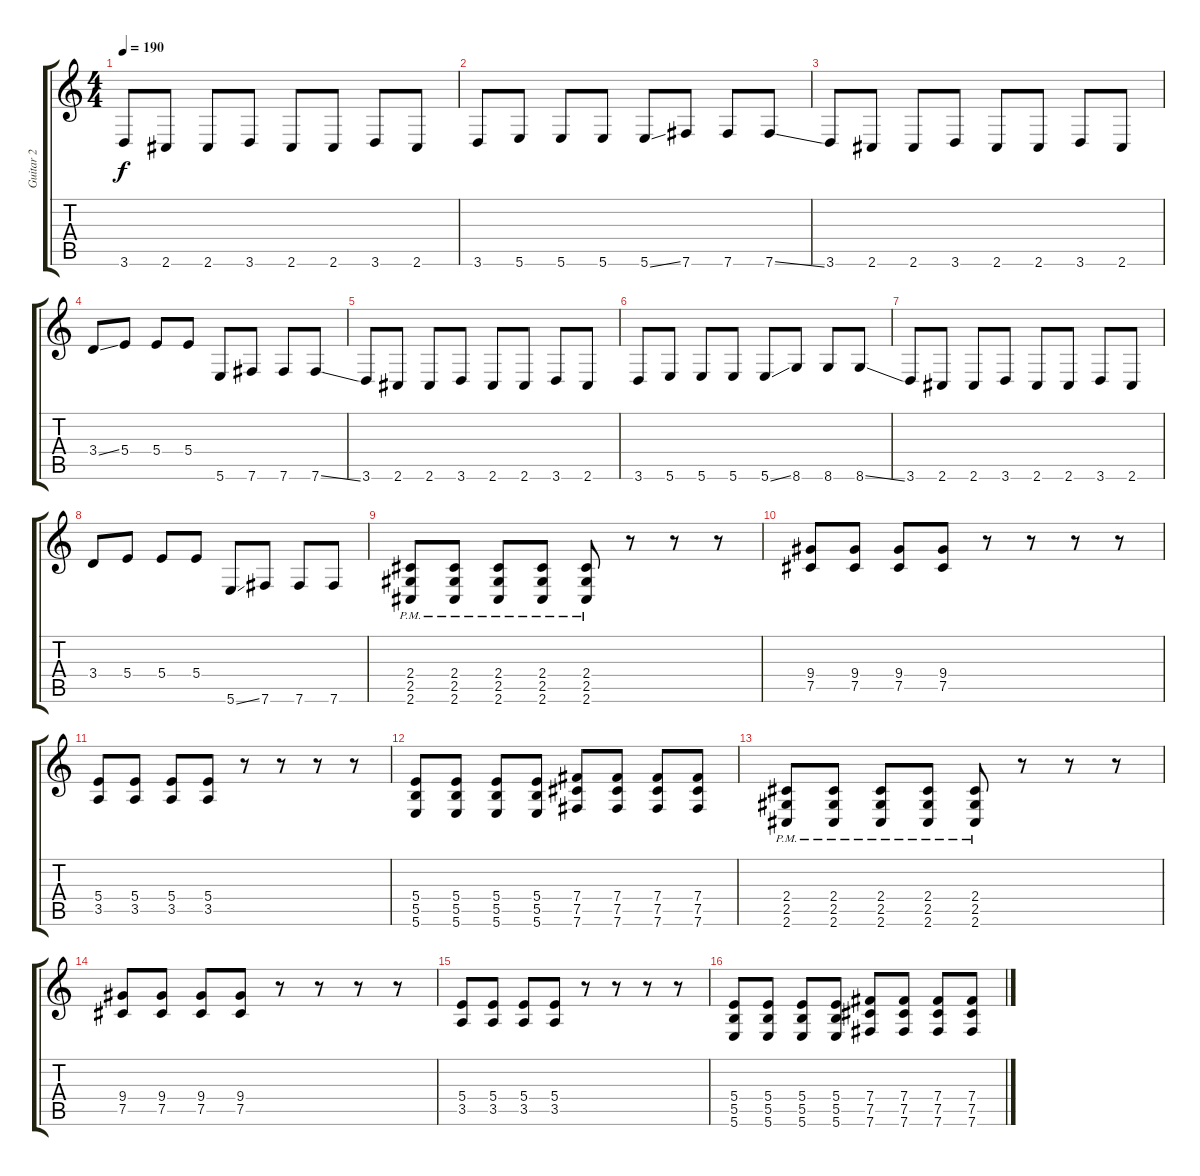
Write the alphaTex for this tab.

\track ("Guitar 2" "Guitar 2") {instrument distortionguitar}
\staff {score tabs}
\tuning (Db4 Ab3 E3 B2 Gb2 B1) {hide}
\ts (4 4)
\tempo 190
\clef g2
\ks c
3.6.8{dy f} 2.6.8 2.6.8 3.6.8 2.6.8 2.6.8 3.6.8 2.6.8 |
3.6.8 5.6.8 5.6.8 5.6.8 5.6{ss}.8 7.6.8 7.6.8 7.6{ss}.8 |
3.6.8 2.6.8 2.6.8 3.6.8 2.6.8 2.6.8 3.6.8 2.6.8 |
3.4{ss}.8 5.4.8 5.4.8 5.4.8 5.6.8 7.6.8 7.6.8 7.6{ss}.8 |
3.6.8 2.6.8 2.6.8 3.6.8 2.6.8 2.6.8 3.6.8 2.6.8 |
3.6.8 5.6.8 5.6.8 5.6.8 5.6{ss}.8 8.6.8 8.6.8 8.6{ss}.8 |
3.6.8 2.6.8 2.6.8 3.6.8 2.6.8 2.6.8 3.6.8 2.6.8 |
3.4.8 5.4.8 5.4.8 5.4.8 5.6{ss}.8 7.6.8 7.6.8 7.6.8 |
(2.4{pm} 2.5{pm} 2.6{pm}).8 (2.4{pm} 2.5{pm} 2.6{pm}).8 (2.4{pm} 2.5{pm} 2.6{pm}).8 (2.4{pm} 2.5{pm} 2.6{pm}).8 (2.4{pm} 2.5{pm} 2.6{pm}).8 r.8 r.8 r.8 |
(9.4 7.5).8 (9.4 7.5).8 (9.4 7.5).8 (9.4 7.5).8 r.8 r.8 r.8 r.8 |
(5.4 3.5).8 (5.4 3.5).8 (5.4 3.5).8 (5.4 3.5).8 r.8 r.8 r.8 r.8 |
(5.4 5.5 5.6).8 (5.4 5.5 5.6).8 (5.4 5.5 5.6).8 (5.4 5.5 5.6).8 (7.4 7.5 7.6).8 (7.4 7.5 7.6).8 (7.4 7.5 7.6).8 (7.4 7.5 7.6).8 |
(2.4{pm} 2.5{pm} 2.6{pm}).8 (2.4{pm} 2.5{pm} 2.6{pm}).8 (2.4{pm} 2.5{pm} 2.6{pm}).8 (2.4{pm} 2.5{pm} 2.6{pm}).8 (2.4{pm} 2.5{pm} 2.6{pm}).8 r.8 r.8 r.8 |
(9.4 7.5).8 (9.4 7.5).8 (9.4 7.5).8 (9.4 7.5).8 r.8 r.8 r.8 r.8 |
(5.4 3.5).8 (5.4 3.5).8 (5.4 3.5).8 (5.4 3.5).8 r.8 r.8 r.8 r.8 |
(5.4 5.5 5.6).8 (5.4 5.5 5.6).8 (5.4 5.5 5.6).8 (5.4 5.5 5.6).8 (7.4 7.5 7.6).8 (7.4 7.5 7.6).8 (7.4 7.5 7.6).8 (7.4 7.5 7.6).8
